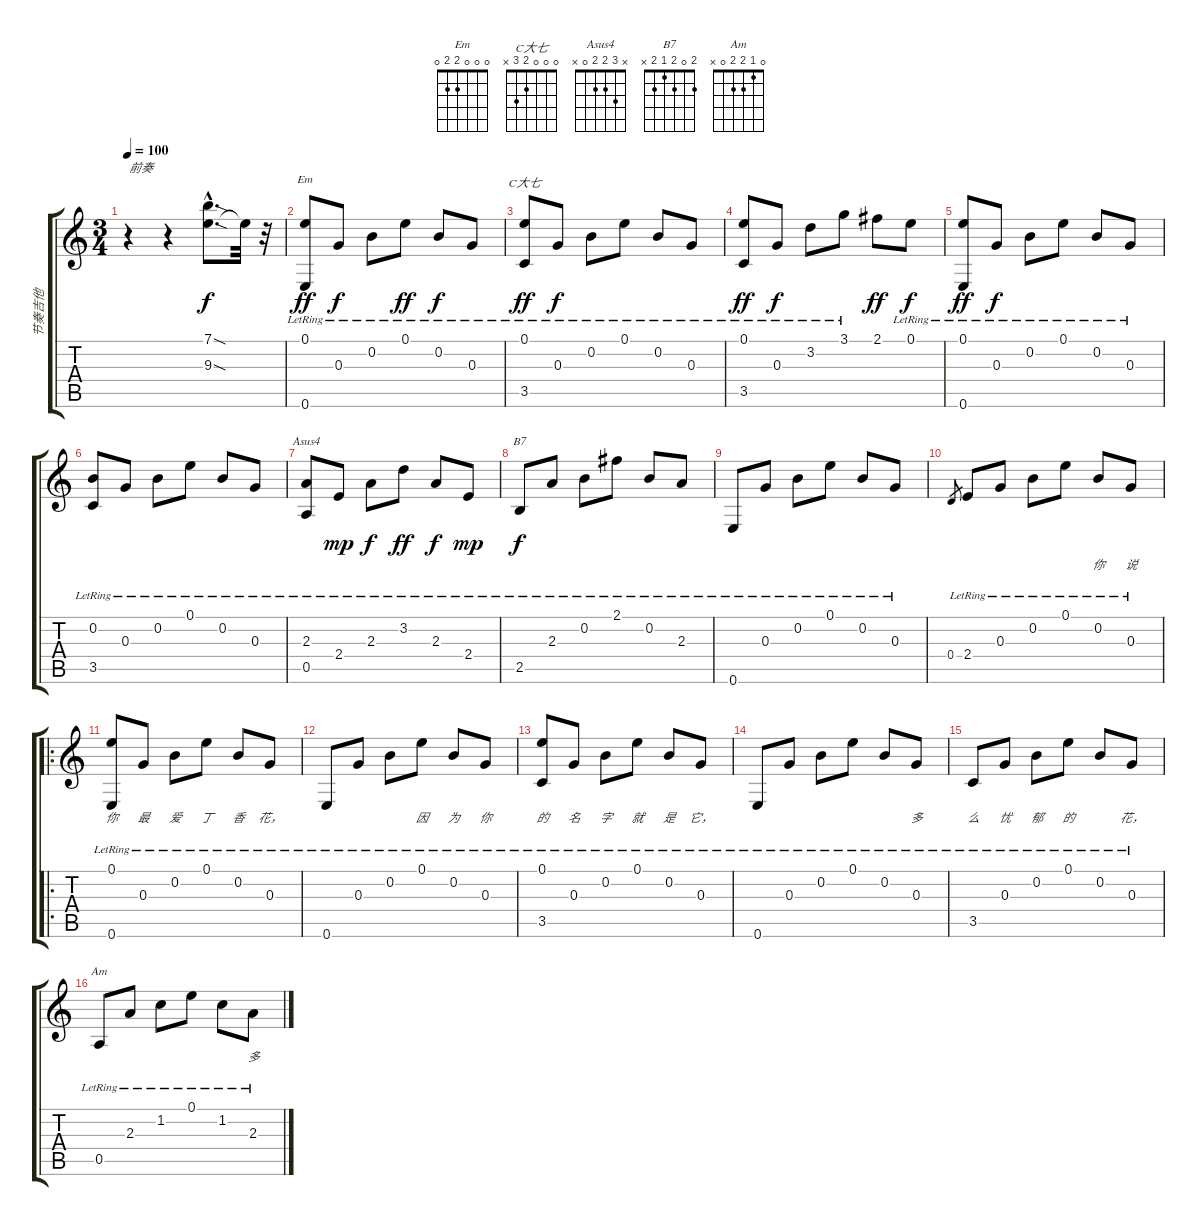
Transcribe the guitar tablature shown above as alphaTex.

\track ("节奏吉他" "节奏吉他") {instrument acousticguitarsteel}
\staff {score tabs}
\tuning (E4 B3 G3 D3 A2 E2) {hide}
\chord ("Em" 0 0 0 2 2 0)
\chord ("C大七" 0 0 0 2 3 x)
\chord ("Asus4" x 3 2 2 0 x)
\chord ("B7" 2 0 2 1 2 x)
\chord ("Am" 0 1 2 2 0 x)
\ts (3 4)
\tempo 100
\clef g2
\ks c
r.4{txt "前奏" dy f instrument acousticguitarsteel} r.4 (7.1{sod hac} 9.3{sod hac}).8{d} 9.3{t}.32 r.32 |
(0.1{lr} 0.6{lr}).8{ch "Em" dy ff} 0.3{lr}.8{dy f} 0.2{lr}.8 0.1{lr}.8{dy ff} 0.2{lr}.8{dy f} 0.3{lr}.8 |
(0.1{lr} 3.5{lr}).8{ch "C大七" dy ff} 0.3{lr}.8{dy f} 0.2{lr}.8 0.1{lr}.8 0.2{lr}.8 0.3{lr}.8 |
(0.1{lr} 3.5).8{dy ff} 0.3{lr}.8{dy f} 3.2{lr}.8 3.1{lr}.8 2.1.8{dy ff} 0.1{lr}.8{dy f} |
(0.1{lr} 0.6).8{dy ff} 0.3{lr}.8{dy f} 0.2{lr}.8 0.1{lr}.8 0.2{lr}.8 0.3{lr}.8 |
(0.2 3.5{lr}).8 0.3{lr}.8 0.2{lr}.8 0.1{lr}.8 0.2{lr}.8 0.3{lr}.8 |
(2.3 0.5{lr}).8{ch "Asus4"} 2.4{lr}.8{dy mp} 2.3{lr}.8{dy f} 3.2{lr}.8{dy ff} 2.3{lr}.8{dy f} 2.4{lr}.8{dy mp} |
2.5{lr}.8{ch "B7" dy f} 2.3{lr}.8 0.2{lr}.8 2.1{lr}.8 0.2{lr}.8 2.3{lr}.8 |
0.6{lr}.8 0.3{lr}.8 0.2{lr}.8 0.1{lr}.8 0.2{lr}.8 0.3{lr}.8 |
0.4.8{lyrics (0 "") lyrics (1 "") lyrics (2 "") lyrics (3 "") lyrics (4 "") gr} 2.4{lr}.8{lyrics (0 "") lyrics (1 "") lyrics (2 "") lyrics (3 "") lyrics (4 "")} 0.3{lr}.8{lyrics (0 "") lyrics (1 "") lyrics (2 "") lyrics (3 "") lyrics (4 "")} 0.2{lr}.8{lyrics (0 "") lyrics (1 "") lyrics (2 "") lyrics (3 "") lyrics (4 "")} 0.1{lr}.8{lyrics (0 "") lyrics (1 "") lyrics (2 "") lyrics (3 "") lyrics (4 "")} 0.2{lr}.8{lyrics (0 "你") lyrics (1 "") lyrics (2 "") lyrics (3 "") lyrics (4 "")} 0.3{lr}.8{lyrics (0 "说") lyrics (1 "") lyrics (2 "") lyrics (3 "") lyrics (4 "")} |
\ro
(0.1{lr} 0.6{lr}).8{lyrics (0 "你") lyrics (1 "") lyrics (2 "") lyrics (3 "") lyrics (4 "")} 0.3{lr}.8{lyrics (0 "最") lyrics (1 "") lyrics (2 "") lyrics (3 "") lyrics (4 "")} 0.2{lr}.8{lyrics (0 "爱") lyrics (1 "") lyrics (2 "") lyrics (3 "") lyrics (4 "")} 0.1{lr}.8{lyrics (0 "丁") lyrics (1 "") lyrics (2 "") lyrics (3 "") lyrics (4 "")} 0.2{lr}.8{lyrics (0 "香") lyrics (1 "") lyrics (2 "") lyrics (3 "") lyrics (4 "")} 0.3{lr}.8{lyrics (0 "花，") lyrics (1 "") lyrics (2 "") lyrics (3 "") lyrics (4 "")} |
0.6{lr}.8{lyrics (0 "") lyrics (1 "") lyrics (2 "") lyrics (3 "") lyrics (4 "")} 0.3{lr}.8{lyrics (0 "") lyrics (1 "") lyrics (2 "") lyrics (3 "") lyrics (4 "")} 0.2{lr}.8{lyrics (0 "") lyrics (1 "") lyrics (2 "") lyrics (3 "") lyrics (4 "")} 0.1{lr}.8{lyrics (0 "因") lyrics (1 "") lyrics (2 "") lyrics (3 "") lyrics (4 "")} 0.2{lr}.8{lyrics (0 "为") lyrics (1 "") lyrics (2 "") lyrics (3 "") lyrics (4 "")} 0.3{lr}.8{lyrics (0 "你") lyrics (1 "") lyrics (2 "") lyrics (3 "") lyrics (4 "")} |
(0.1{lr} 3.5{lr}).8{lyrics (0 "的") lyrics (1 "") lyrics (2 "") lyrics (3 "") lyrics (4 "")} 0.3{lr}.8{lyrics (0 "名") lyrics (1 "") lyrics (2 "") lyrics (3 "") lyrics (4 "")} 0.2{lr}.8{lyrics (0 "字") lyrics (1 "") lyrics (2 "") lyrics (3 "") lyrics (4 "")} 0.1{lr}.8{lyrics (0 "就") lyrics (1 "") lyrics (2 "") lyrics (3 "") lyrics (4 "")} 0.2{lr}.8{lyrics (0 "是") lyrics (1 "") lyrics (2 "") lyrics (3 "") lyrics (4 "")} 0.3{lr}.8{lyrics (0 "它，") lyrics (1 "") lyrics (2 "") lyrics (3 "") lyrics (4 "")} |
0.6{lr}.8{lyrics (0 "") lyrics (1 "") lyrics (2 "") lyrics (3 "") lyrics (4 "")} 0.3{lr}.8{lyrics (0 "") lyrics (1 "") lyrics (2 "") lyrics (3 "") lyrics (4 "")} 0.2{lr}.8{lyrics (0 "") lyrics (1 "") lyrics (2 "") lyrics (3 "") lyrics (4 "")} 0.1{lr}.8{lyrics (0 "") lyrics (1 "") lyrics (2 "") lyrics (3 "") lyrics (4 "")} 0.2{lr}.8{lyrics (0 "") lyrics (1 "") lyrics (2 "") lyrics (3 "") lyrics (4 "")} 0.3{lr}.8{lyrics (0 "多") lyrics (1 "") lyrics (2 "") lyrics (3 "") lyrics (4 "")} |
3.5{lr}.8{lyrics (0 "么") lyrics (1 "") lyrics (2 "") lyrics (3 "") lyrics (4 "")} 0.3{lr}.8{lyrics (0 "忧") lyrics (1 "") lyrics (2 "") lyrics (3 "") lyrics (4 "")} 0.2{lr}.8{lyrics (0 "郁") lyrics (1 "") lyrics (2 "") lyrics (3 "") lyrics (4 "")} 0.1{lr}.8{lyrics (0 "的") lyrics (1 "") lyrics (2 "") lyrics (3 "") lyrics (4 "")} 0.2{lr}.8{lyrics (0 "") lyrics (1 "") lyrics (2 "") lyrics (3 "") lyrics (4 "")} 0.3{lr}.8{lyrics (0 "花，") lyrics (1 "") lyrics (2 "") lyrics (3 "") lyrics (4 "")} |
0.5{lr}.8{ch "Am" lyrics (0 "") lyrics (1 "") lyrics (2 "") lyrics (3 "") lyrics (4 "")} 2.3{lr}.8{lyrics (0 "") lyrics (1 "") lyrics (2 "") lyrics (3 "") lyrics (4 "")} 1.2{lr}.8{lyrics (0 "") lyrics (1 "") lyrics (2 "") lyrics (3 "") lyrics (4 "")} 0.1{lr}.8{lyrics (0 "") lyrics (1 "") lyrics (2 "") lyrics (3 "") lyrics (4 "")} 1.2{lr}.8{lyrics (0 "") lyrics (1 "") lyrics (2 "") lyrics (3 "") lyrics (4 "")} 2.3{lr}.8{lyrics (0 "多") lyrics (1 "") lyrics (2 "") lyrics (3 "") lyrics (4 "")}
